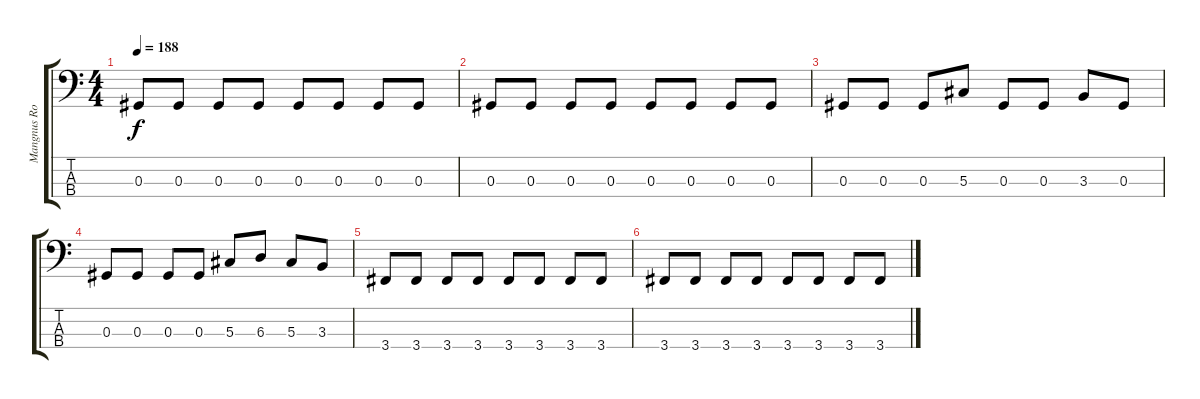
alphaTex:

\track ("Mangnus Rosén" "Mangnus Ro") {instrument electricbassfinger}
\staff {score tabs}
\tuning (Gb2 Db2 Ab1 Eb1) {hide}
\ts (4 4)
\tempo 188
\clef f4
\ks c
0.3.8{dy f} 0.3.8 0.3.8 0.3.8 0.3.8 0.3.8 0.3.8 0.3.8 |
0.3.8 0.3.8 0.3.8 0.3.8 0.3.8 0.3.8 0.3.8 0.3.8 |
0.3.8 0.3.8 0.3.8 5.3.8 0.3.8 0.3.8 3.3.8 0.3.8 |
0.3.8 0.3.8 0.3.8 0.3.8 5.3.8 6.3.8 5.3.8 3.3.8 |
3.4.8 3.4.8 3.4.8 3.4.8 3.4.8 3.4.8 3.4.8 3.4.8 |
3.4.8 3.4.8 3.4.8 3.4.8 3.4.8 3.4.8 3.4.8 3.4.8
